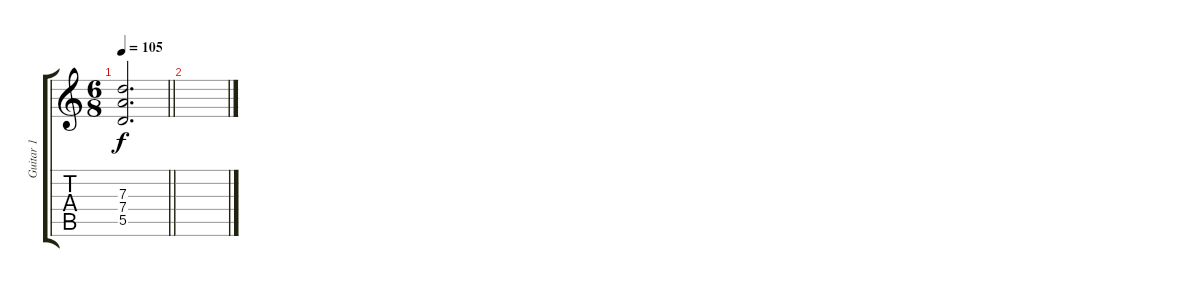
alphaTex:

\track ("Guitar 1" "Guitar 1") {instrument electricguitarclean}
\staff {score tabs}
\tuning (E4 B3 G3 D3 A2 E2) {hide}
\ts (6 8)
\tempo 105
\clef g2
\barLineRight lightlight
\ks c
(7.3{t} 7.4{t} 5.5{t}).2{d dy f} |
\section ("" "")
